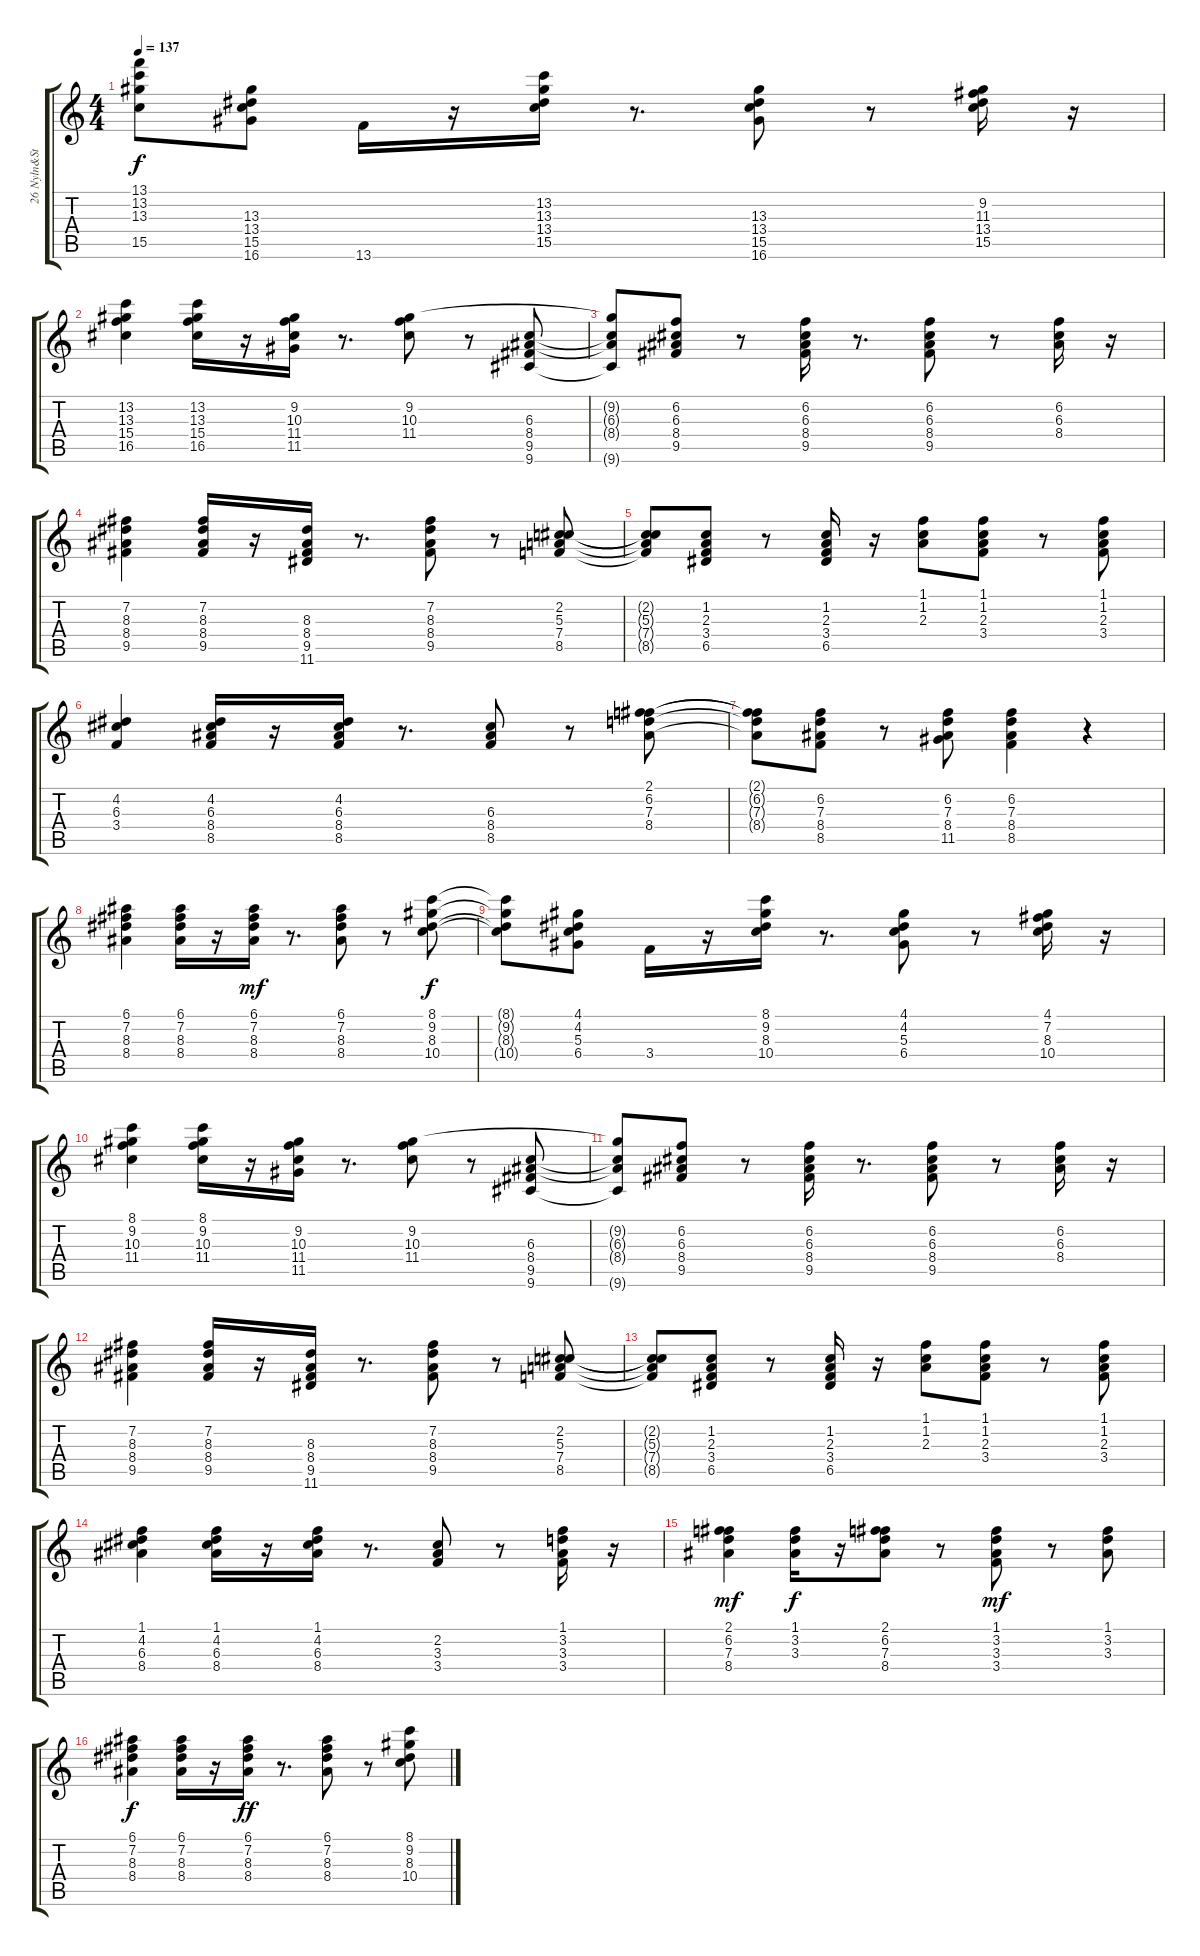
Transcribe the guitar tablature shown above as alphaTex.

\track ("26 Nyln&Stl" "26 Nyln&St") {instrument acousticguitarsteel}
\staff {score tabs}
\tuning (E4 B3 G3 D3 A2 E2) {hide}
\ts (4 4)
\tempo 137
\clef g2
\ks c
(13.1{t} 13.2{t} 13.3{t} 15.5{t}).8{dy f} (13.3 13.4 15.5 16.6).8 13.6.16 r.16 (13.2 13.3 13.4 15.5).16 r.8{d} (13.3 13.4 15.5 16.6).8 r.8 (9.2 11.3 13.4 15.5).16 r.16 |
(13.2 13.3 15.4 16.5).4 (13.2 13.3 15.4 16.5).16 r.16 (9.2 10.3 11.4 11.5).16 r.8{d} (9.2 10.3 11.4).8 r.8 (6.3 8.4 9.5 9.6).8 |
(9.2{t} 6.3{t} 8.4{t} 9.6{t}).8 (6.2 6.3 8.4 9.5).8 r.8 (6.2 6.3 8.4 9.5).16 r.8{d} (6.2 6.3 8.4 9.5).8 r.8 (6.2 6.3 8.4).16 r.16 |
(7.2 8.3 8.4 9.5).4 (7.2 8.3 8.4 9.5).16 r.16 (8.3 8.4 9.5 11.6).16 r.8{d} (7.2 8.3 8.4 9.5).8 r.8 (2.2 5.3 7.4 8.5).8 |
(2.2{t} 5.3{t} 7.4{t} 8.5{t}).8 (1.2 2.3 3.4 6.5).8 r.8 (1.2 2.3 3.4 6.5).16 r.16 (1.1 1.2 2.3).8 (1.1 1.2 2.3 3.4).8 r.8 (1.1 1.2 2.3 3.4).8 |
(4.2 6.3 3.4).4 (4.2 6.3 8.4 8.5).16 r.16 (4.2 6.3 8.4 8.5).16 r.8{d} (6.3 8.4 8.5).8 r.8 (2.1 6.2 7.3 8.4).8 |
(2.1{t} 6.2{t} 7.3{t} 8.4{t}).8 (6.2 7.3 8.4 8.5).8 r.8 (6.2 7.3 8.4 11.5).8 (6.2 7.3 8.4 8.5).4 r.4 |
(6.1 7.2 8.3 8.4).4 (6.1 7.2 8.3 8.4).16 r.16 (6.1 7.2 8.3 8.4).16{dy mf} r.8{d} (6.1 7.2 8.3 8.4).8 r.8 (8.1 9.2 8.3 10.4).8{dy f} |
(8.1{t} 9.2{t} 8.3{t} 10.4{t}).8 (4.1 4.2 5.3 6.4).8 3.4.16 r.16 (8.1 9.2 8.3 10.4).16 r.8{d} (4.1 4.2 5.3 6.4).8 r.8 (4.1 7.2 8.3 10.4).16 r.16 |
(8.1 9.2 10.3 11.4).4 (8.1 9.2 10.3 11.4).16 r.16 (9.2 10.3 11.4 11.5).16 r.8{d} (9.2 10.3 11.4).8 r.8 (6.3 8.4 9.5 9.6).8 |
(9.2{t} 6.3{t} 8.4{t} 9.6{t}).8 (6.2 6.3 8.4 9.5).8 r.8 (6.2 6.3 8.4 9.5).16 r.8{d} (6.2 6.3 8.4 9.5).8 r.8 (6.2 6.3 8.4).16 r.16 |
(7.2 8.3 8.4 9.5).4 (7.2 8.3 8.4 9.5).16 r.16 (8.3 8.4 9.5 11.6).16 r.8{d} (7.2 8.3 8.4 9.5).8 r.8 (2.2 5.3 7.4 8.5).8 |
(2.2{t} 5.3{t} 7.4{t} 8.5{t}).8 (1.2 2.3 3.4 6.5).8 r.8 (1.2 2.3 3.4 6.5).16 r.16 (1.1 1.2 2.3).8 (1.1 1.2 2.3 3.4).8 r.8 (1.1 1.2 2.3 3.4).8 |
(1.1 4.2 6.3 8.4).4 (1.1 4.2 6.3 8.4).16 r.16 (1.1 4.2 6.3 8.4).16 r.8{d} (2.2 3.3 3.4).8 r.8 (1.1 3.2 3.3 3.4).16 r.16 |
(2.1 6.2 7.3 8.4).4{dy mf} (1.1 3.2 3.3).16{dy f} r.16 (2.1 6.2 7.3 8.4).8 r.8 (1.1 3.2 3.3 3.4).8{dy mf} r.8 (1.1 3.2 3.3).8 |
(6.1 7.2 8.3 8.4).4{dy f} (6.1 7.2 8.3 8.4).16 r.16 (6.1 7.2 8.3 8.4).16{dy ff} r.8{d} (6.1 7.2 8.3 8.4).8 r.8 (8.1 9.2 8.3 10.4).8
